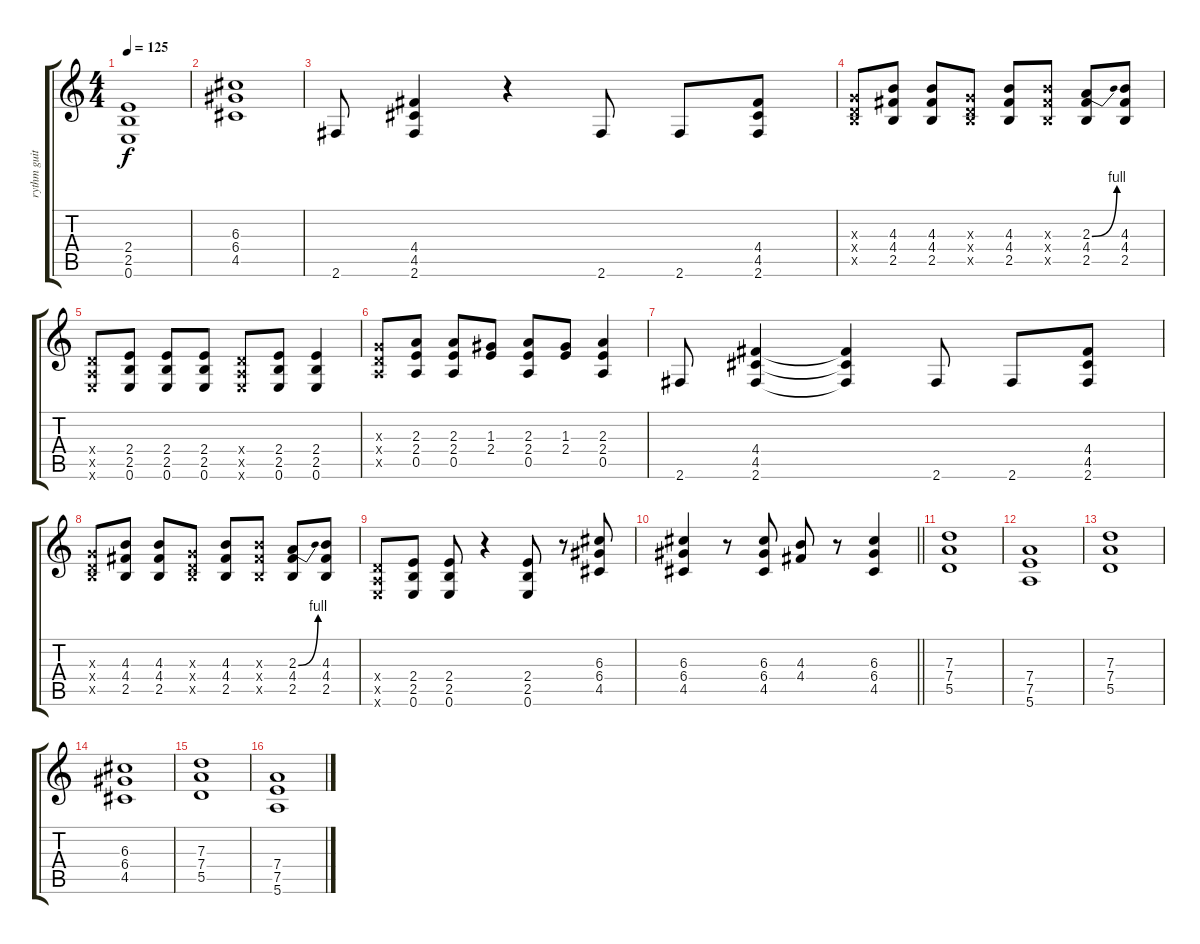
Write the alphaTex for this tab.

\track ("rythm guitar" "rythm guit") {instrument distortionguitar}
\staff {score tabs}
\tuning (E4 B3 G3 D3 A2 E2) {hide}
\ts (4 4)
\tempo 125
\clef g2
\ks c
(2.4 2.5 0.6).1{dy f} |
(6.3 6.4 4.5).1 |
2.6.8 (4.4 4.5 2.6).4 r.4 2.6.8 2.6.8 (4.4 4.5 2.6).8 |
(0.3{x} 0.4{x} 2.5{x}).8 (4.3 4.4 2.5).8 (4.3 4.4 2.5).8 (0.3{x} 0.4{x} 2.5{x}).8 (4.3 4.4 2.5).8 (4.3{x} 4.4{x} 2.5{x}).8 (2.3{be (bend 0 0 60 4)} 4.4 2.5).8 (4.3 4.4 2.5).8 |
(0.4{x} 0.5{x} 0.6{x}).8 (2.4 2.5 0.6).8 (2.4 2.5 0.6).8 (2.4 2.5 0.6).8 (0.4{x} 0.5{x} 0.6{x}).8 (2.4 2.5 0.6).8 (2.4 2.5 0.6).4 |
(0.3{x} 0.4{x} 0.5{x}).8 (2.3 2.4 0.5).8 (2.3 2.4 0.5).8 (1.3 2.4).8 (2.3 2.4 0.5).8 (1.3 2.4).8 (2.3 2.4 0.5).4 |
2.6.8 (4.4 4.5 2.6).4 (4.4{t} 4.5{t} 2.6{t}).4 2.6.8 2.6.8 (4.4 4.5 2.6).8 |
(0.3{x} 0.4{x} 2.5{x}).8 (4.3 4.4 2.5).8 (4.3 4.4 2.5).8 (0.3{x} 0.4{x} 2.5{x}).8 (4.3 4.4 2.5).8 (4.3{x} 4.4{x} 2.5{x}).8 (2.3{be (bend 0 0 60 4)} 4.4 2.5).8 (4.3 4.4 2.5).8 |
(0.4{x} 0.5{x} 0.6{x}).8 (2.4 2.5 0.6).8 (2.4 2.5 0.6).8 r.4 (2.4 2.5 0.6).8 r.8 (6.3 6.4 4.5).8 |
\barLineRight lightlight
(6.3 6.4 4.5).4 r.8 (6.3 6.4 4.5).8 (4.3 4.4).8 r.8 (6.3 6.4 4.5).4 |
(7.3 7.4 5.5).1{volume 7} |
(7.4 7.5 5.6).1 |
(7.3 7.4 5.5).1 |
(6.3 6.4 4.5).1 |
(7.3 7.4 5.5).1 |
(7.4 7.5 5.6).1
